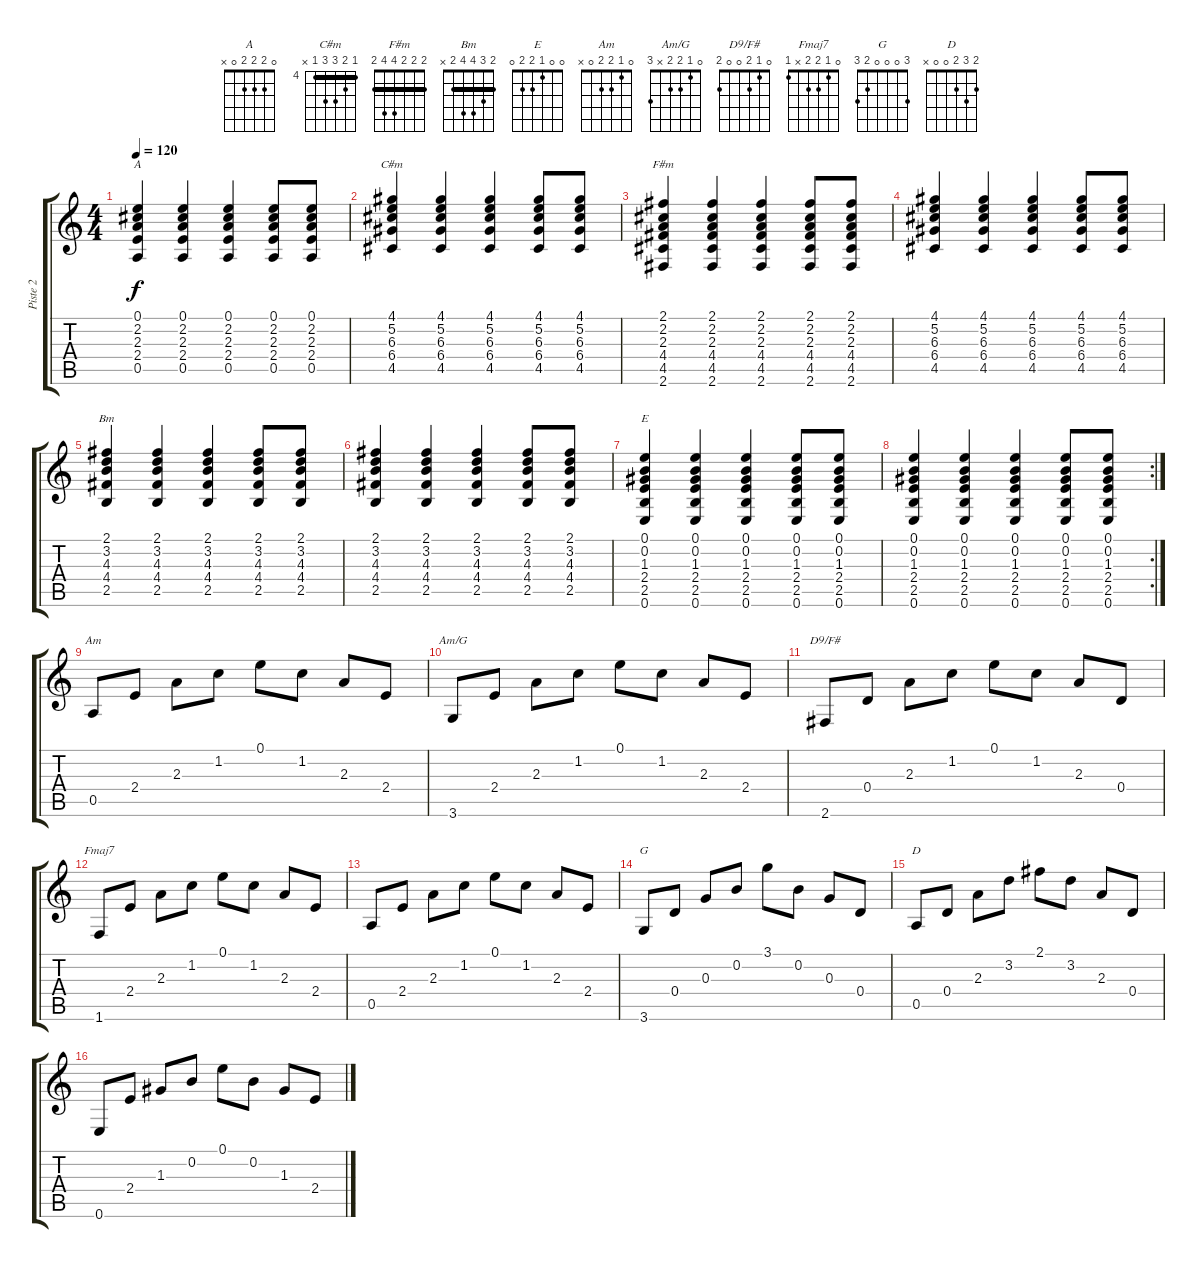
\track ("Piste 2" "Piste 2") {instrument acousticguitarsteel}
\staff {score tabs}
\tuning (E4 B3 G3 D3 A2 E2) {hide}
\chord ("A" 0 2 2 2 0 x)
\chord ("C#m" 4 5 6 6 4 x) {firstfret 4 barre 4}
\chord ("F#m" 2 2 2 4 4 2) {barre 2}
\chord ("Bm" 2 3 4 4 2 x) {barre 2}
\chord ("E" 0 0 1 2 2 0)
\chord ("Am" 0 1 2 2 0 x)
\chord ("Am/G" 0 1 2 2 x 3)
\chord ("D9/F#" 0 1 2 0 0 2)
\chord ("Fmaj7" 0 1 2 2 x 1)
\chord ("G" 3 0 0 0 2 3)
\chord ("D" 2 3 2 0 0 x)
\ts (4 4)
\tempo 120
\clef g2
\ks c
(0.1 2.2 2.3 2.4 0.5).4{ch "A" dy f} (0.1 2.2 2.3 2.4 0.5).4 (0.1 2.2 2.3 2.4 0.5).4 (0.1 2.2 2.3 2.4 0.5).8 (0.1 2.2 2.3 2.4 0.5).8 |
(4.1 5.2 6.3 6.4 4.5).4{ch "C#m"} (4.1 5.2 6.3 6.4 4.5).4 (4.1 5.2 6.3 6.4 4.5).4 (4.1 5.2 6.3 6.4 4.5).8 (4.1 5.2 6.3 6.4 4.5).8 |
(2.1 2.2 2.3 4.4 4.5 2.6).4{ch "F#m"} (2.1 2.2 2.3 4.4 4.5 2.6).4 (2.1 2.2 2.3 4.4 4.5 2.6).4 (2.1 2.2 2.3 4.4 4.5 2.6).8 (2.1 2.2 2.3 4.4 4.5 2.6).8 |
(4.1 5.2 6.3 6.4 4.5).4 (4.1 5.2 6.3 6.4 4.5).4 (4.1 5.2 6.3 6.4 4.5).4 (4.1 5.2 6.3 6.4 4.5).8 (4.1 5.2 6.3 6.4 4.5).8 |
(2.1 3.2 4.3 4.4 2.5).4{ch "Bm"} (2.1 3.2 4.3 4.4 2.5).4 (2.1 3.2 4.3 4.4 2.5).4 (2.1 3.2 4.3 4.4 2.5).8 (2.1 3.2 4.3 4.4 2.5).8 |
(2.1 3.2 4.3 4.4 2.5).4 (2.1 3.2 4.3 4.4 2.5).4 (2.1 3.2 4.3 4.4 2.5).4 (2.1 3.2 4.3 4.4 2.5).8 (2.1 3.2 4.3 4.4 2.5).8 |
(0.1 0.2 1.3 2.4 2.5 0.6).4{ch "E"} (0.1 0.2 1.3 2.4 2.5 0.6).4 (0.1 0.2 1.3 2.4 2.5 0.6).4 (0.1 0.2 1.3 2.4 2.5 0.6).8 (0.1 0.2 1.3 2.4 2.5 0.6).8 |
\rc 2
(0.1 0.2 1.3 2.4 2.5 0.6).4 (0.1 0.2 1.3 2.4 2.5 0.6).4 (0.1 0.2 1.3 2.4 2.5 0.6).4 (0.1 0.2 1.3 2.4 2.5 0.6).8 (0.1 0.2 1.3 2.4 2.5 0.6).8 |
0.5.8{ch "Am"} 2.4.8 2.3.8 1.2.8 0.1.8 1.2.8 2.3.8 2.4.8 |
3.6.8{ch "Am/G"} 2.4.8 2.3.8 1.2.8 0.1.8 1.2.8 2.3.8 2.4.8 |
2.6.8{ch "D9/F#"} 0.4.8 2.3.8 1.2.8 0.1.8 1.2.8 2.3.8 0.4.8 |
1.6.8{ch "Fmaj7"} 2.4.8 2.3.8 1.2.8 0.1.8 1.2.8 2.3.8 2.4.8 |
0.5.8 2.4.8 2.3.8 1.2.8 0.1.8 1.2.8 2.3.8 2.4.8 |
3.6.8{ch "G"} 0.4.8 0.3.8 0.2.8 3.1.8 0.2.8 0.3.8 0.4.8 |
0.5.8{ch "D"} 0.4.8 2.3.8 3.2.8 2.1.8 3.2.8 2.3.8 0.4.8 |
0.6.8 2.4.8 1.3.8 0.2.8 0.1.8 0.2.8 1.3.8 2.4.8
